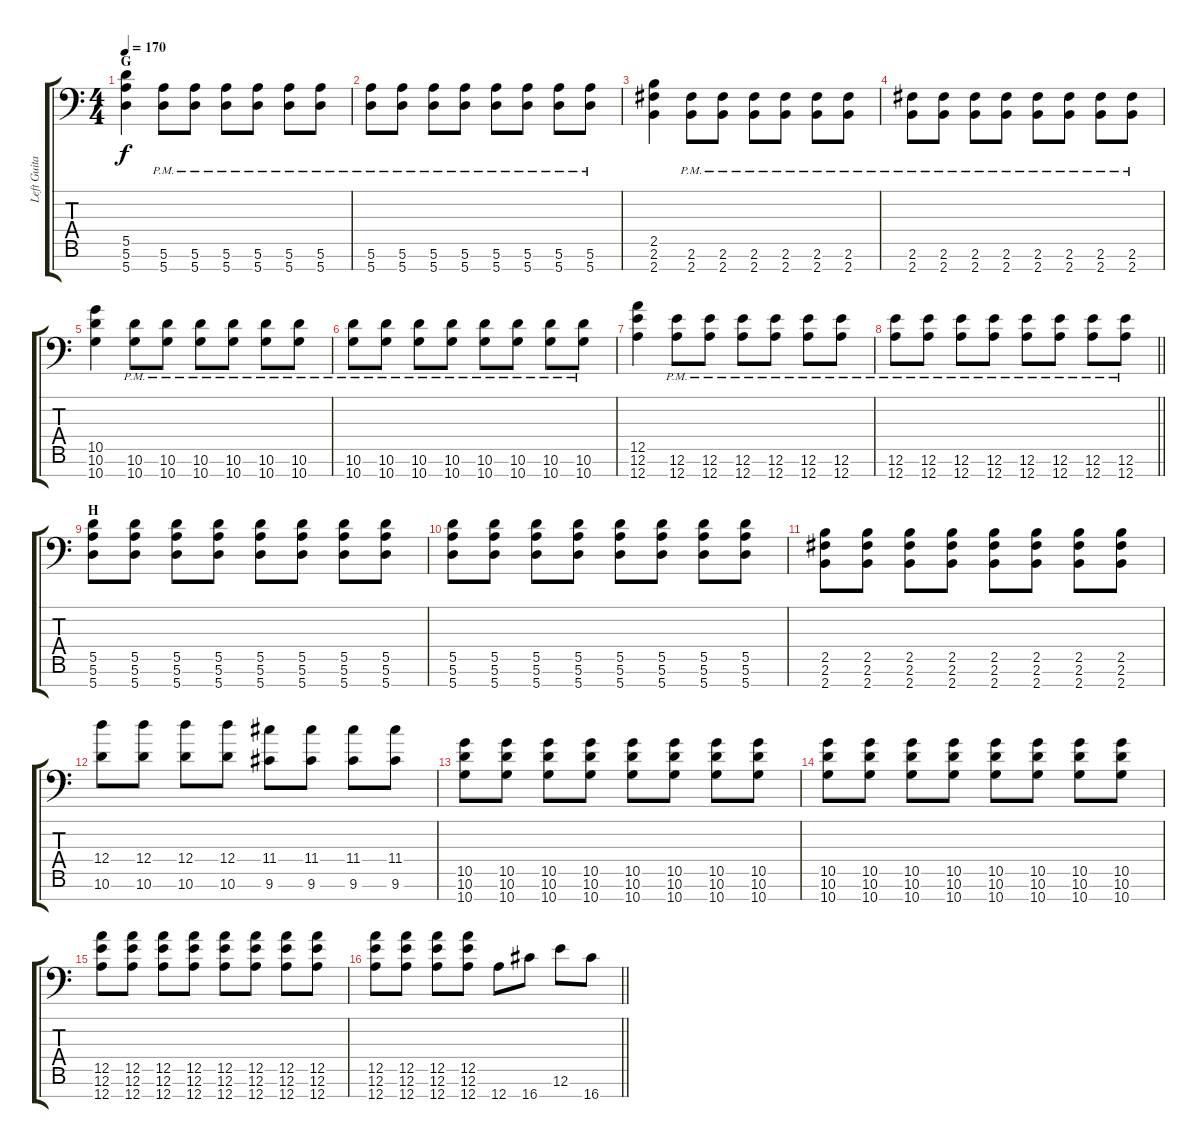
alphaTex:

\track ("Left Guitar" "Left Guita") {instrument overdrivenguitar}
\staff {score tabs}
\tuning (E4 B3 G3 D3 A2 E2 A1) {hide}
\ts (4 4)
\section ("" "G")
\tempo 170
\clef f4
\ks c
(5.5 5.6 5.7).4{dy f} (5.6{pm} 5.7{pm}).8 (5.6{pm} 5.7{pm}).8 (5.6{pm} 5.7{pm}).8 (5.6{pm} 5.7{pm}).8 (5.6{pm} 5.7{pm}).8 (5.6{pm} 5.7{pm}).8 |
(5.6{pm} 5.7{pm}).8 (5.6{pm} 5.7{pm}).8 (5.6{pm} 5.7{pm}).8 (5.6{pm} 5.7{pm}).8 (5.6{pm} 5.7{pm}).8 (5.6{pm} 5.7{pm}).8 (5.6{pm} 5.7{pm}).8 (5.6{pm} 5.7{pm}).8 |
(2.5 2.6 2.7).4 (2.6{pm} 2.7{pm}).8 (2.6{pm} 2.7{pm}).8 (2.6{pm} 2.7{pm}).8 (2.6{pm} 2.7{pm}).8 (2.6{pm} 2.7{pm}).8 (2.6{pm} 2.7{pm}).8 |
(2.6{pm} 2.7{pm}).8 (2.6{pm} 2.7{pm}).8 (2.6{pm} 2.7{pm}).8 (2.6{pm} 2.7{pm}).8 (2.6{pm} 2.7{pm}).8 (2.6{pm} 2.7{pm}).8 (2.6{pm} 2.7{pm}).8 (2.6{pm} 2.7{pm}).8 |
(10.5 10.6 10.7).4 (10.6{pm} 10.7{pm}).8 (10.6{pm} 10.7{pm}).8 (10.6{pm} 10.7{pm}).8 (10.6{pm} 10.7{pm}).8 (10.6{pm} 10.7{pm}).8 (10.6{pm} 10.7{pm}).8 |
(10.6{pm} 10.7{pm}).8 (10.6{pm} 10.7{pm}).8 (10.6{pm} 10.7{pm}).8 (10.6{pm} 10.7{pm}).8 (10.6{pm} 10.7{pm}).8 (10.6{pm} 10.7{pm}).8 (10.6{pm} 10.7{pm}).8 (10.6{pm} 10.7{pm}).8 |
(12.5 12.6 12.7).4 (12.6{pm} 12.7{pm}).8 (12.6{pm} 12.7{pm}).8 (12.6{pm} 12.7{pm}).8 (12.6{pm} 12.7{pm}).8 (12.6{pm} 12.7{pm}).8 (12.6{pm} 12.7{pm}).8 |
\barLineRight lightlight
(12.6{pm} 12.7{pm}).8 (12.6{pm} 12.7{pm}).8 (12.6{pm} 12.7{pm}).8 (12.6{pm} 12.7{pm}).8 (12.6{pm} 12.7{pm}).8 (12.6{pm} 12.7{pm}).8 (12.6{pm} 12.7{pm}).8 (12.6{pm} 12.7{pm}).8 |
\section ("" "H")
(5.5 5.6 5.7).8 (5.5 5.6 5.7).8 (5.5 5.6 5.7).8 (5.5 5.6 5.7).8 (5.5 5.6 5.7).8 (5.5 5.6 5.7).8 (5.5 5.6 5.7).8 (5.5 5.6 5.7).8 |
(5.5 5.6 5.7).8 (5.5 5.6 5.7).8 (5.5 5.6 5.7).8 (5.5 5.6 5.7).8 (5.5 5.6 5.7).8 (5.5 5.6 5.7).8 (5.5 5.6 5.7).8 (5.5 5.6 5.7).8 |
(2.5 2.6 2.7).8 (2.5 2.6 2.7).8 (2.5 2.6 2.7).8 (2.5 2.6 2.7).8 (2.5 2.6 2.7).8 (2.5 2.6 2.7).8 (2.5 2.6 2.7).8 (2.5 2.6 2.7).8 |
(12.4 10.6).8 (12.4 10.6).8 (12.4 10.6).8 (12.4 10.6).8 (11.4 9.6).8 (11.4 9.6).8 (11.4 9.6).8 (11.4 9.6).8 |
(10.5 10.6 10.7).8 (10.5 10.6 10.7).8 (10.5 10.6 10.7).8 (10.5 10.6 10.7).8 (10.5 10.6 10.7).8 (10.5 10.6 10.7).8 (10.5 10.6 10.7).8 (10.5 10.6 10.7).8 |
(10.5 10.6 10.7).8 (10.5 10.6 10.7).8 (10.5 10.6 10.7).8 (10.5 10.6 10.7).8 (10.5 10.6 10.7).8 (10.5 10.6 10.7).8 (10.5 10.6 10.7).8 (10.5 10.6 10.7).8 |
(12.5 12.6 12.7).8 (12.5 12.6 12.7).8 (12.5 12.6 12.7).8 (12.5 12.6 12.7).8 (12.5 12.6 12.7).8 (12.5 12.6 12.7).8 (12.5 12.6 12.7).8 (12.5 12.6 12.7).8 |
\barLineRight lightlight
(12.5 12.6 12.7).8 (12.5 12.6 12.7).8 (12.5 12.6 12.7).8 (12.5 12.6 12.7).8 12.7.8 16.7.8 12.6.8 16.7.8
